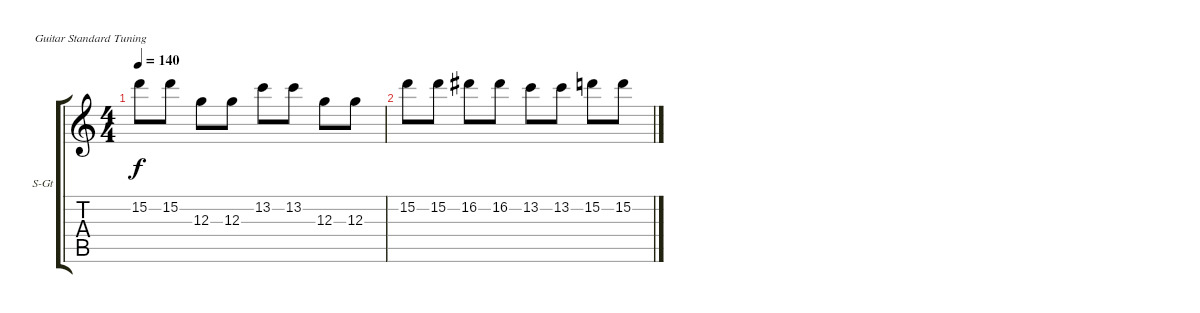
\bracketExtendMode groupsimilarinstruments
\firstSystemTrackNameOrientation horizontal
\otherSystemsTrackNameOrientation horizontal
\track ("Melody" "S-Gt") {instrument vibraphone}
\staff {score tabs}
\tuning (E4 B3 G3 D3 A2 E2)
\displaytranspose 12
\ts (4 4)
\tempo 140
\clef g2
\ks c
15.2.8{dy f} 15.2.8 12.3.8 12.3.8 13.2.8 13.2.8 12.3.8 12.3.8 |
15.2.8 15.2.8 16.2.8 16.2.8 13.2.8 13.2.8 15.2.8 15.2.8
